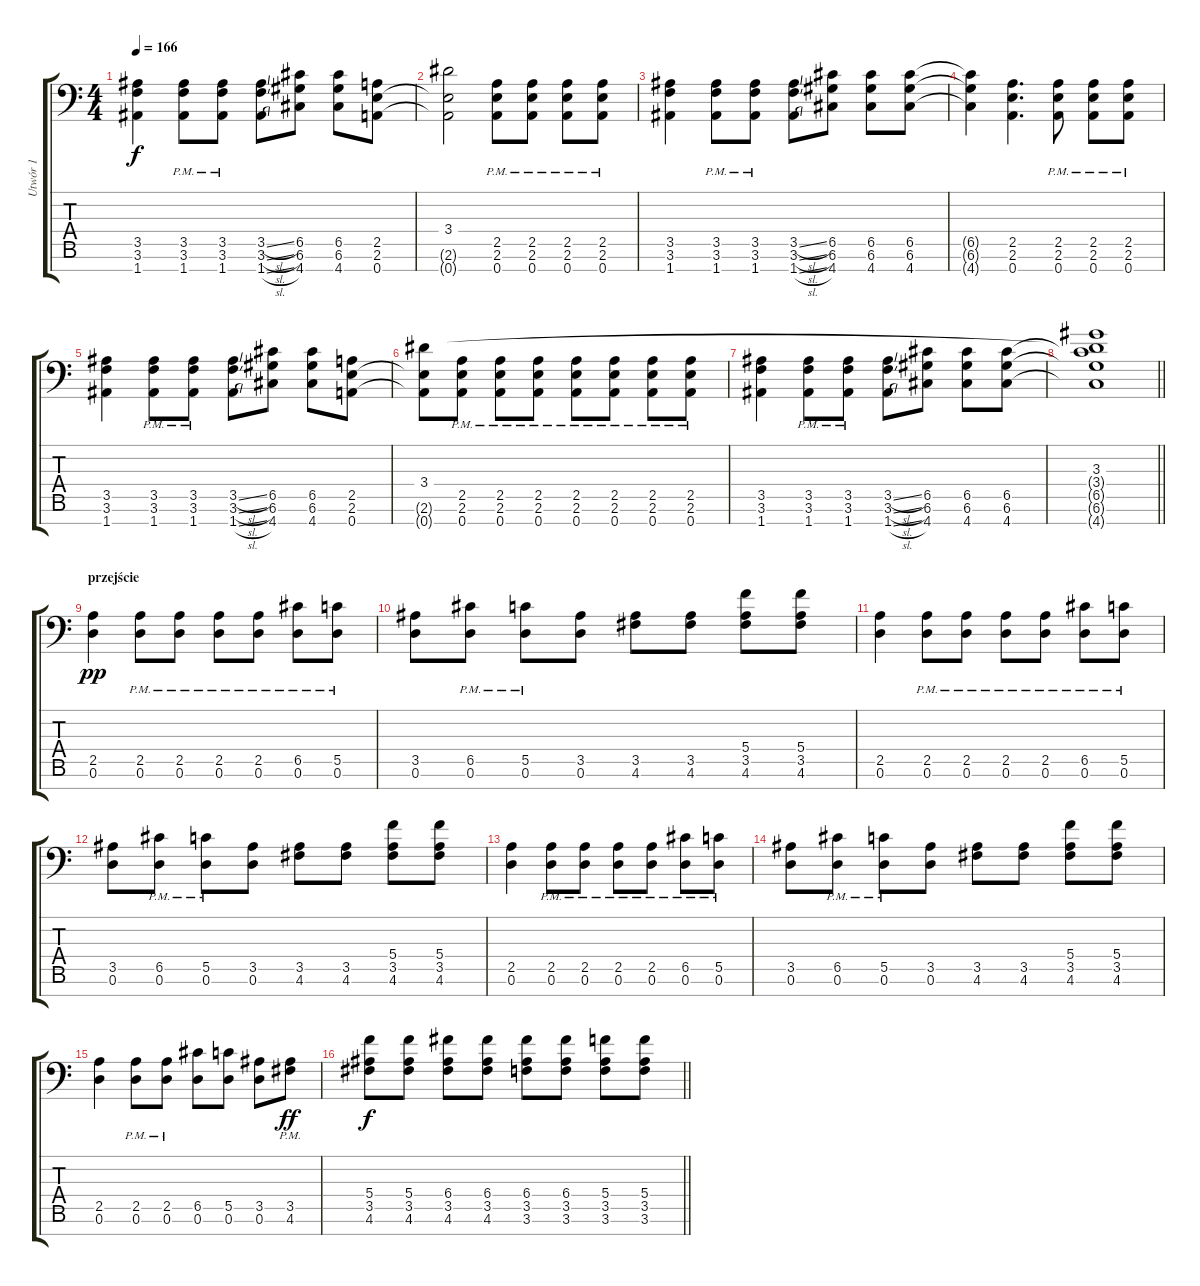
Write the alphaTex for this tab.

\track ("Utwór 1" "Utwór 1") {instrument distortionguitar}
\staff {score tabs}
\tuning (D4 A3 F3 C3 G2 D2 A1) {hide}
\ts (4 4)
\tempo 166
\clef f4
\ks c
(3.5 3.6 1.7).4{dy f} (3.5{pm} 3.6{pm} 1.7{pm}).8 (3.5{pm} 3.6{pm} 1.7{pm}).8 (3.5{sl} 3.6{sl} 1.7{sl}).8 (6.5 6.6 4.7).8 (6.5 6.6 4.7).8 (2.5 2.6 0.7).8 |
(3.4{t} 2.6{t} 0.7{t}).2 (2.5{pm} 2.6{pm} 0.7{pm}).8 (2.5{pm} 2.6{pm} 0.7{pm}).8 (2.5{pm} 2.6{pm} 0.7{pm}).8 (2.5{pm} 2.6{pm} 0.7{pm}).8 |
(3.5 3.6 1.7).4 (3.5 3.6{pm} 1.7{pm}).8 (3.5 3.6{pm} 1.7{pm}).8 (3.5{sl} 3.6{sl} 1.7{sl}).8 (6.5 6.6 4.7).8 (6.5 6.6 4.7).8 (6.5 6.6 4.7).8 |
(6.5{t} 6.6{t} 4.7{t}).4 (2.5 2.6 0.7).4{d} (2.5{pm} 2.6{pm} 0.7{pm}).8 (2.5{pm} 2.6{pm} 0.7{pm}).8 (2.5{pm} 2.6{pm} 0.7{pm}).8 |
(3.5 3.6 1.7).4 (3.5{pm} 3.6{pm} 1.7{pm}).8 (3.5{pm} 3.6{pm} 1.7{pm}).8 (3.5{sl} 3.6{sl} 1.7{sl}).8 (6.5 6.6 4.7).8 (6.5 6.6 4.7).8 (2.5 2.6 0.7).8 |
(3.4 2.6{t} 0.7{t}).8 (2.5{pm} 2.6{pm} 0.7{pm}).8 (2.5{pm} 2.6{pm} 0.7{pm}).8 (2.5{pm} 2.6{pm} 0.7{pm}).8 (2.5{pm} 2.6{pm} 0.7{pm}).8 (2.5{pm} 2.6{pm} 0.7{pm}).8 (2.5{pm} 2.6{pm} 0.7{pm}).8 (2.5{pm} 2.6{pm} 0.7{pm}).8 |
(3.5 3.6 1.7).4 (3.5 3.6{pm} 1.7{pm}).8 (3.5 3.6{pm} 1.7{pm}).8 (3.5{sl} 3.6{sl} 1.7{sl}).8 (6.5 6.6 4.7).8 (6.5 6.6 4.7).8 (6.5 6.6 4.7).8 |
\barLineRight lightlight
(3.3 3.4{t} 6.5{t} 6.6{t} 4.7{t}).1 |
\section ("" "przejście")
(2.5 0.6).4{dy pp} (2.5{pm} 0.6{pm}).8 (2.5{pm} 0.6{pm}).8 (2.5{pm} 0.6{pm}).8 (2.5{pm} 0.6{pm}).8 (6.5{pm} 0.6{pm}).8 (5.5{pm} 0.6{pm}).8 |
(3.5 0.6).8 (6.5{pm} 0.6{pm}).8 (5.5{pm} 0.6{pm}).8 (3.5 0.6).8 (3.5 4.6).8 (3.5 4.6).8 (5.4 3.5 4.6).8 (5.4 3.5 4.6).8 |
(2.5 0.6).4 (2.5{pm} 0.6{pm}).8 (2.5{pm} 0.6{pm}).8 (2.5{pm} 0.6{pm}).8 (2.5{pm} 0.6{pm}).8 (6.5{pm} 0.6{pm}).8 (5.5{pm} 0.6{pm}).8 |
(3.5 0.6).8 (6.5{pm} 0.6{pm}).8 (5.5{pm} 0.6{pm}).8 (3.5 0.6).8 (3.5 4.6).8 (3.5 4.6).8 (5.4 3.5 4.6).8 (5.4 3.5 4.6).8 |
(2.5 0.6).4 (2.5{pm} 0.6{pm}).8 (2.5{pm} 0.6{pm}).8 (2.5{pm} 0.6{pm}).8 (2.5{pm} 0.6{pm}).8 (6.5{pm} 0.6{pm}).8 (5.5{pm} 0.6{pm}).8 |
(3.5 0.6).8 (6.5{pm} 0.6{pm}).8 (5.5{pm} 0.6{pm}).8 (3.5 0.6).8 (3.5 4.6).8 (3.5 4.6).8 (5.4 3.5 4.6).8 (5.4 3.5 4.6).8 |
(2.5 0.6).4 (2.5{pm} 0.6{pm}).8 (2.5{pm} 0.6{pm}).8 (6.5 0.6).8 (5.5 0.6).8 (3.5 0.6).8 (3.5{pm} 4.6{pm}).8{dy ff} |
\barLineRight lightlight
(5.4 3.5 4.6).8{dy f} (5.4 3.5 4.6).8 (6.4 3.5 4.6).8 (6.4 3.5 4.6).8 (6.4 3.5 3.6).8 (6.4 3.5 3.6).8 (5.4 3.5 3.6).8 (5.4 3.5 3.6).8
